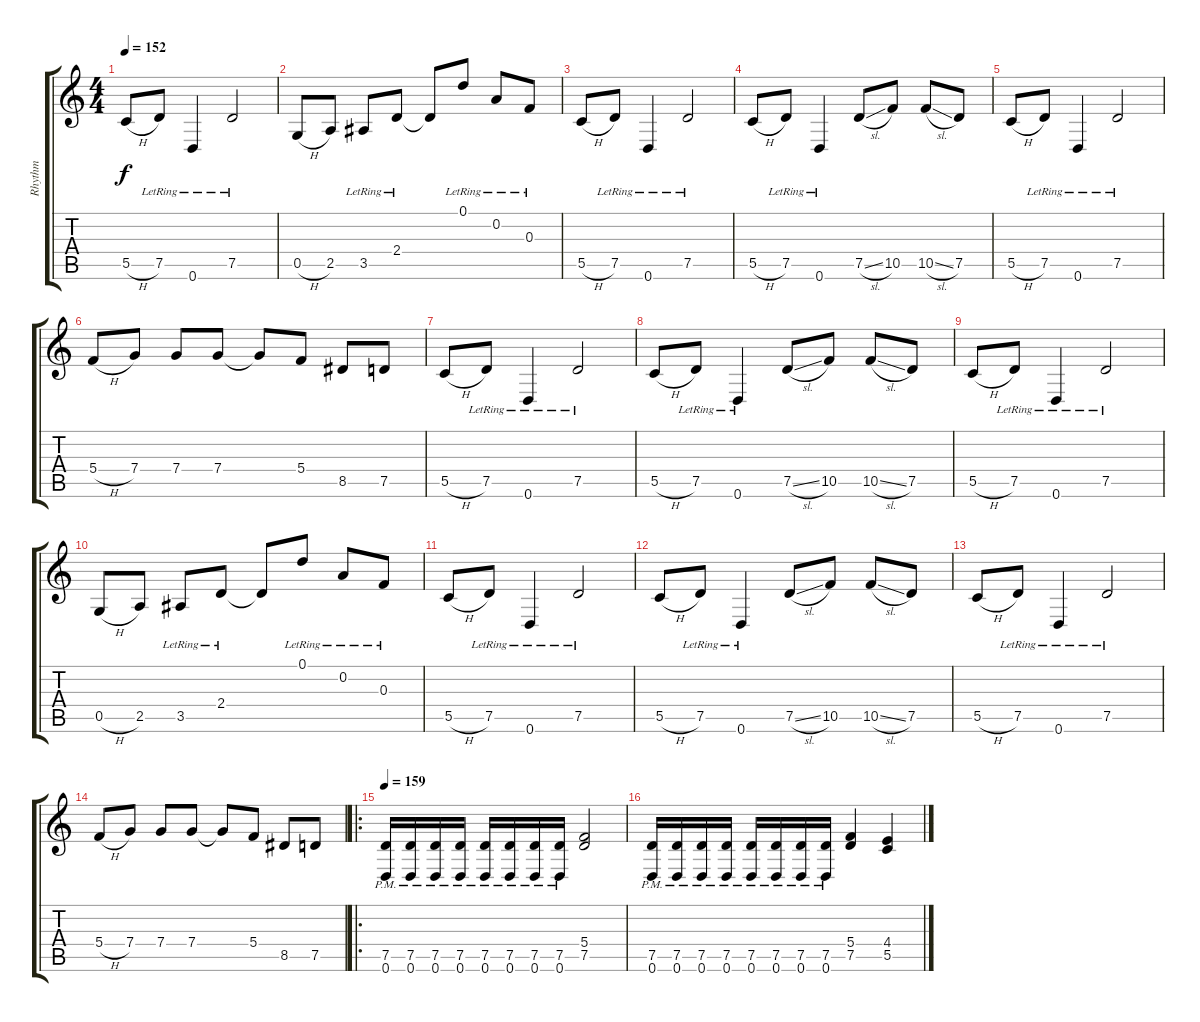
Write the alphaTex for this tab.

\track ("Rhythm" "Rhythm") {instrument electricguitarclean}
\staff {score tabs}
\tuning (D4 A3 F3 C3 G2 D2) {hide}
\ts (4 4)
\tempo 152
\clef g2
\ks c
5.5{h}.8{dy f} 7.5{lr}.8 0.6{lr}.4 7.5{lr}.2 |
0.5{h}.8 2.5.8 3.5{lr}.8 2.4{lr}.8 2.4{t}.8 0.1{lr}.8 0.2{lr}.8 0.3{lr}.8 |
5.5{h}.8 7.5{lr}.8 0.6{lr}.4 7.5{lr}.2 |
5.5{h}.8 7.5{lr}.8 0.6{lr}.4 7.5{sl}.8 10.5.8 10.5{sl}.8 7.5.8 |
5.5{h}.8 7.5{lr}.8 0.6{lr}.4 7.5{lr}.2 |
5.4{h}.8 7.4.8 7.4.8 7.4.8 7.4{t}.8 5.4.8 8.5.8 7.5.8 |
5.5{h}.8 7.5{lr}.8 0.6{lr}.4 7.5{lr}.2 |
5.5{h}.8 7.5{lr}.8 0.6{lr}.4 7.5{sl}.8 10.5.8 10.5{sl}.8 7.5.8 |
5.5{h}.8 7.5{lr}.8 0.6{lr}.4 7.5{lr}.2 |
0.5{h}.8 2.5.8 3.5{lr}.8 2.4{lr}.8 2.4{t}.8 0.1{lr}.8 0.2{lr}.8 0.3{lr}.8 |
5.5{h}.8 7.5{lr}.8 0.6{lr}.4 7.5{lr}.2 |
5.5{h}.8 7.5{lr}.8 0.6{lr}.4 7.5{sl}.8 10.5.8 10.5{sl}.8 7.5.8 |
5.5{h}.8 7.5{lr}.8 0.6{lr}.4 7.5{lr}.2 |
5.4{h}.8 7.4.8 7.4.8 7.4.8 7.4{t}.8 5.4.8 8.5.8 7.5.8 |
\ro
\tempo 159
(7.5{pm} 0.6{pm}).16 (7.5{pm} 0.6{pm}).16 (7.5{pm} 0.6{pm}).16 (7.5{pm} 0.6{pm}).16 (7.5{pm} 0.6{pm}).16 (7.5{pm} 0.6{pm}).16 (7.5{pm} 0.6{pm}).16 (7.5{pm} 0.6{pm}).16 (5.4 7.5).2 |
(7.5{pm} 0.6{pm}).16 (7.5{pm} 0.6{pm}).16 (7.5{pm} 0.6{pm}).16 (7.5{pm} 0.6{pm}).16 (7.5{pm} 0.6{pm}).16 (7.5{pm} 0.6{pm}).16 (7.5{pm} 0.6{pm}).16 (7.5{pm} 0.6{pm}).16 (5.4 7.5).4 (4.4 5.5).4
